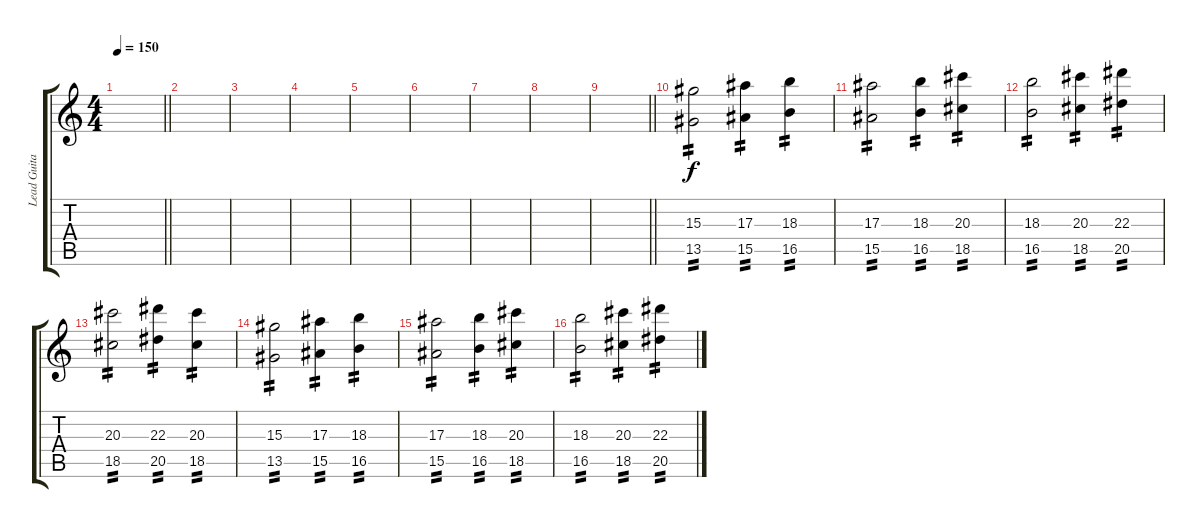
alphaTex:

\track ("Lead Guitar" "Lead Guita") {instrument overdrivenguitar}
\staff {score tabs}
\tuning (D4 A3 F3 C3 G2 C2) {hide}
\ts (4 4)
\tempo 150
\clef g2
\barLineRight lightlight
\ks c
|
\section ("" "")
|
|
|
|
|
|
|
\barLineRight lightlight
|
\section ("" "")
(15.3 13.5).2{tp 2} (17.3 15.5).4{tp 2} (18.3 16.5).4{tp 2} |
(17.3 15.5).2{tp 2} (18.3 16.5).4{tp 2} (20.3 18.5).4{tp 2} |
(18.3 16.5).2{tp 2} (20.3 18.5).4{tp 2} (22.3 20.5).4{tp 2} |
(20.3 18.5).2{tp 2} (22.3 20.5).4{tp 2} (20.3 18.5).4{tp 2} |
(15.3 13.5).2{tp 2} (17.3 15.5).4{tp 2} (18.3 16.5).4{tp 2} |
(17.3 15.5).2{tp 2} (18.3 16.5).4{tp 2} (20.3 18.5).4{tp 2} |
(18.3 16.5).2{tp 2} (20.3 18.5).4{tp 2} (22.3 20.5).4{tp 2}
